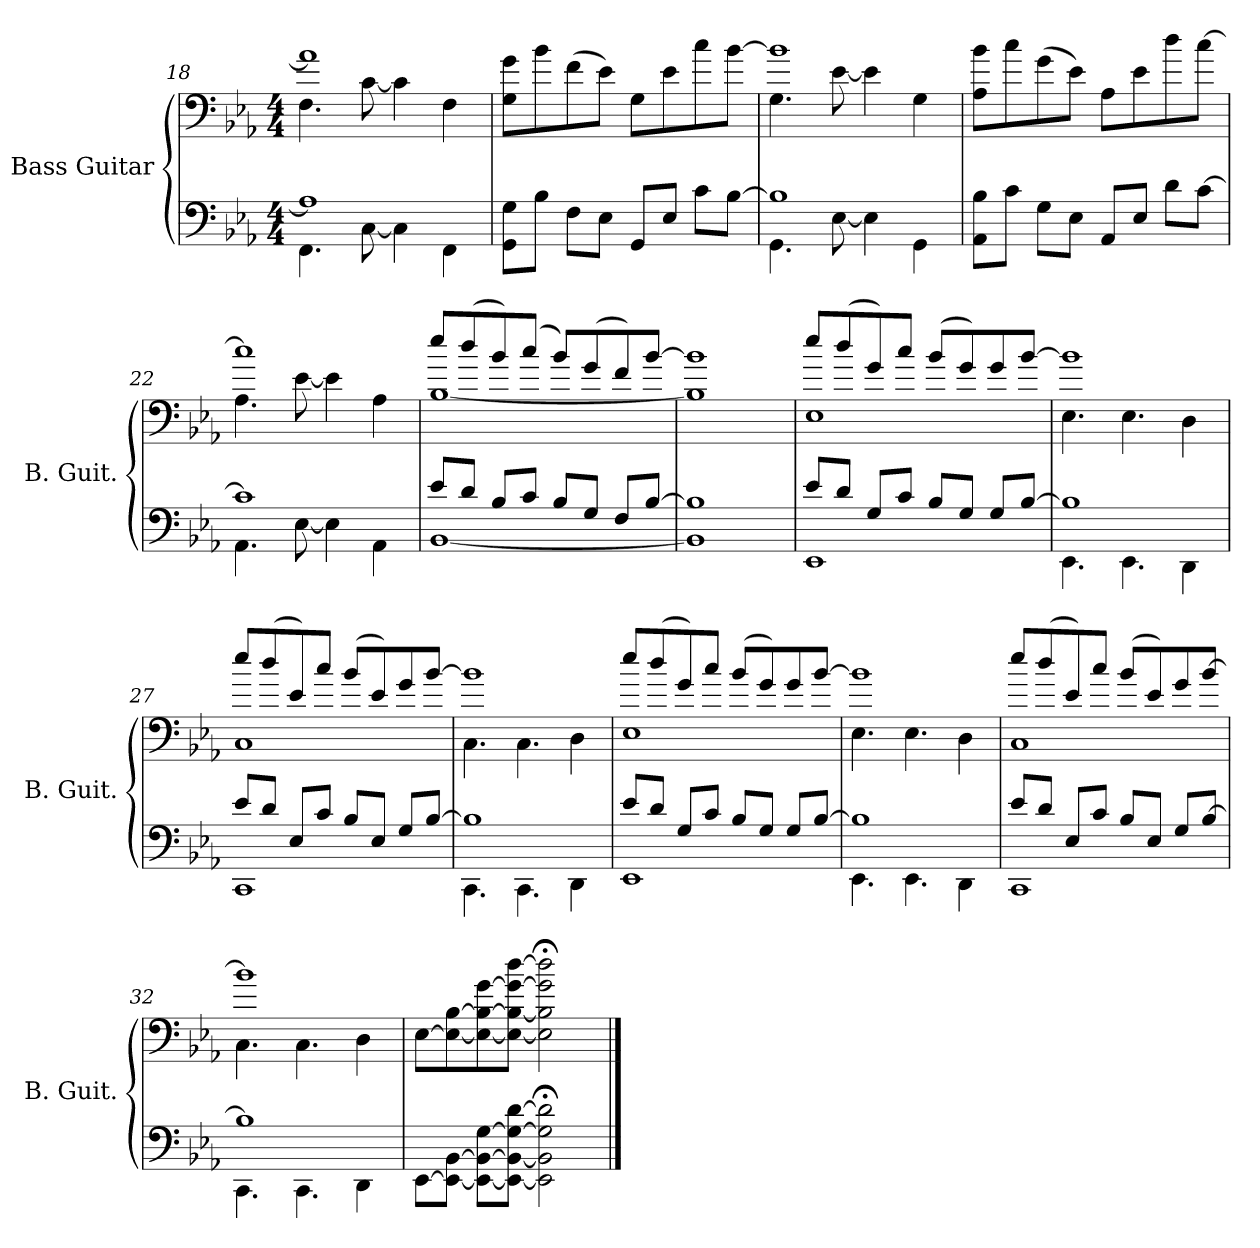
**kern	**kern
*part1	*part1
*staff2	*staff1
*I"Bass Guitar	*
*I'B. Guit.	*
*	*clefF4
*ITrd7c12	*ITrd7c12
*k[b-e-a-]	*k[b-e-a-]
*M4/4	*M4/4
=18	=18
*^	*^
1AA-]	4.FFF	1A-i]	4.FF\
.	[8CC	.	[8C\
.	4CC]	.	4C\]
.	4FFF	.	4FF\
*v	*v	*	*
*	*v	*v
=19	=19
8GGG\ 8GGi\L	8GG\ 8Gi\L
8BB-iJ	8B-i\
8FFiL	(>8Fi\
8EE-J	8E-\J)
8GGGL	8GG\L
8EE-J	8E-\
8CiL	8ci\
[8BB-iJ	[8B-i\J
=20	=20
*^	*^
1BB-]	4.GGG	1B-i]	4.GG\
.	[8EE-	.	[8E-\
.	4EE-]	.	4E-\]
.	4GGG	.	4GG\
*v	*v	*	*
*	*v	*v
!!LO:PB:g=z
=21	=21
8AAA-\ 8BB-i\L	8AA-\ 8B-i\L
8CiJ	8ci\
8GGiL	(>8Gi\
8EE-J	8E-\J)
8AAA-L	8AA-\L
8EE-J	8E-\
8DiL	8di\
[8CiJ	[8ci\J
=22	=22
*^	*^
1C]	4.AAA-	1ci]	4.AA-\
.	[8EE-	.	[8E-\
.	4EE-]	.	4E-\]
.	4AAA-	.	4AA-\
=23	=23	=23	=23
8E-iL	[1BBB-	8e-i/L	[1BB-
8DiJ	.	(>8di/	.
8BB-L	.	8B-/)	.
8CiJ	.	(>8ci/J	.
8BB-L	.	8B-/L)	.
8GGiJ	.	(>8Gi/	.
8FFL	.	8F/)	.
[8BB-iJ	.	[8B-i/J	.
=24	=24	=24	=24
1BB-]	1BBB-]	1B-i]	1BB-]
!!LO:LB:g=z	!!
=25	=25	=25	=25
8E-iL	1EEE-	8e-i/L	1EE-
8DiJ	.	(>8di/	.
8GGL	.	8G/)	.
8CiJ	.	8ci/J	.
8BB-iL	.	(>8B-i/L	.
8GGJ	.	8G/)	.
8GGiL	.	8Gi/	.
[8BB-iJ	.	[8B-i/J	.
=26	=26	=26	=26
1BB-]	4.EEE-	1B-i]	4.EE-\
.	4.EEE-	.	4.EE-\
.	4DDD	.	4DD\
=27	=27	=27	=27
8E-iL	1CCC	8e-i/L	1CC
8DiJ	.	(>8di/	.
8EE-L	.	8E-/)	.
8CiJ	.	8ci/J	.
8BB-iL	.	(>8B-i/L	.
8EE-J	.	8E-/)	.
8GGiL	.	8Gi/	.
[8BB-iJ	.	[8B-i/J	.
=28	=28	=28	=28
1BB-]	4.CCC	1B-i]	4.CC\
.	4.CCC	.	4.CC\
.	4DDD	.	4DD\
!!LO:LB:g=z	!!
=29	=29	=29	=29
8E-iL	1EEE-	8e-i/L	1EE-
8DiJ	.	(>8di/	.
8GGL	.	8G/)	.
8CiJ	.	8ci/J	.
8BB-iL	.	(>8B-i/L	.
8GGJ	.	8G/)	.
8GGiL	.	8Gi/	.
[8BB-iJ	.	[8B-i/J	.
=30	=30	=30	=30
1BB-]	4.EEE-	1B-i]	4.EE-\
.	4.EEE-	.	4.EE-\
.	4DDD	.	4DD\
=31	=31	=31	=31
8E-iL	1CCC	8e-i/L	1CC
8DiJ	.	(>8di/	.
8EE-L	.	8E-/)	.
8CiJ	.	8ci/J	.
8BB-iL	.	(>8B-i/L	.
8EE-J	.	8E-/)	.
8GGiL	.	8Gi/	.
[8BB-iJ	.	[8B-i/J	.
=32	=32	=32	=32
1BB-]	4.CCC	1B-i]	4.CC\
.	4.CCC	.	4.CC\
.	4DDD	.	4DD\
*v	*v	*	*
*	*v	*v
!!LO:LB:g=z
=33	=33
[8EEE-L	[8EE-\L
8EEE-_\ [8BBB-\J	8EE-\_ [8BB-\
8EEE-_\ 8BBB-_\ [8GGi\L	8EE-\_ 8BB-\_ [8Gi\
8EEE-_\ 8BBB-_\ 8GG_\ [8Di\J	8EE-\_ 8BB-\_ 8Gi\_ [8di\J
2EEE-];< 2BBB-];< 2GG];< 2D];<	2EE-\];< 2BB-\];< 2Gi\];< 2di\];<
==	==
*-	*-
